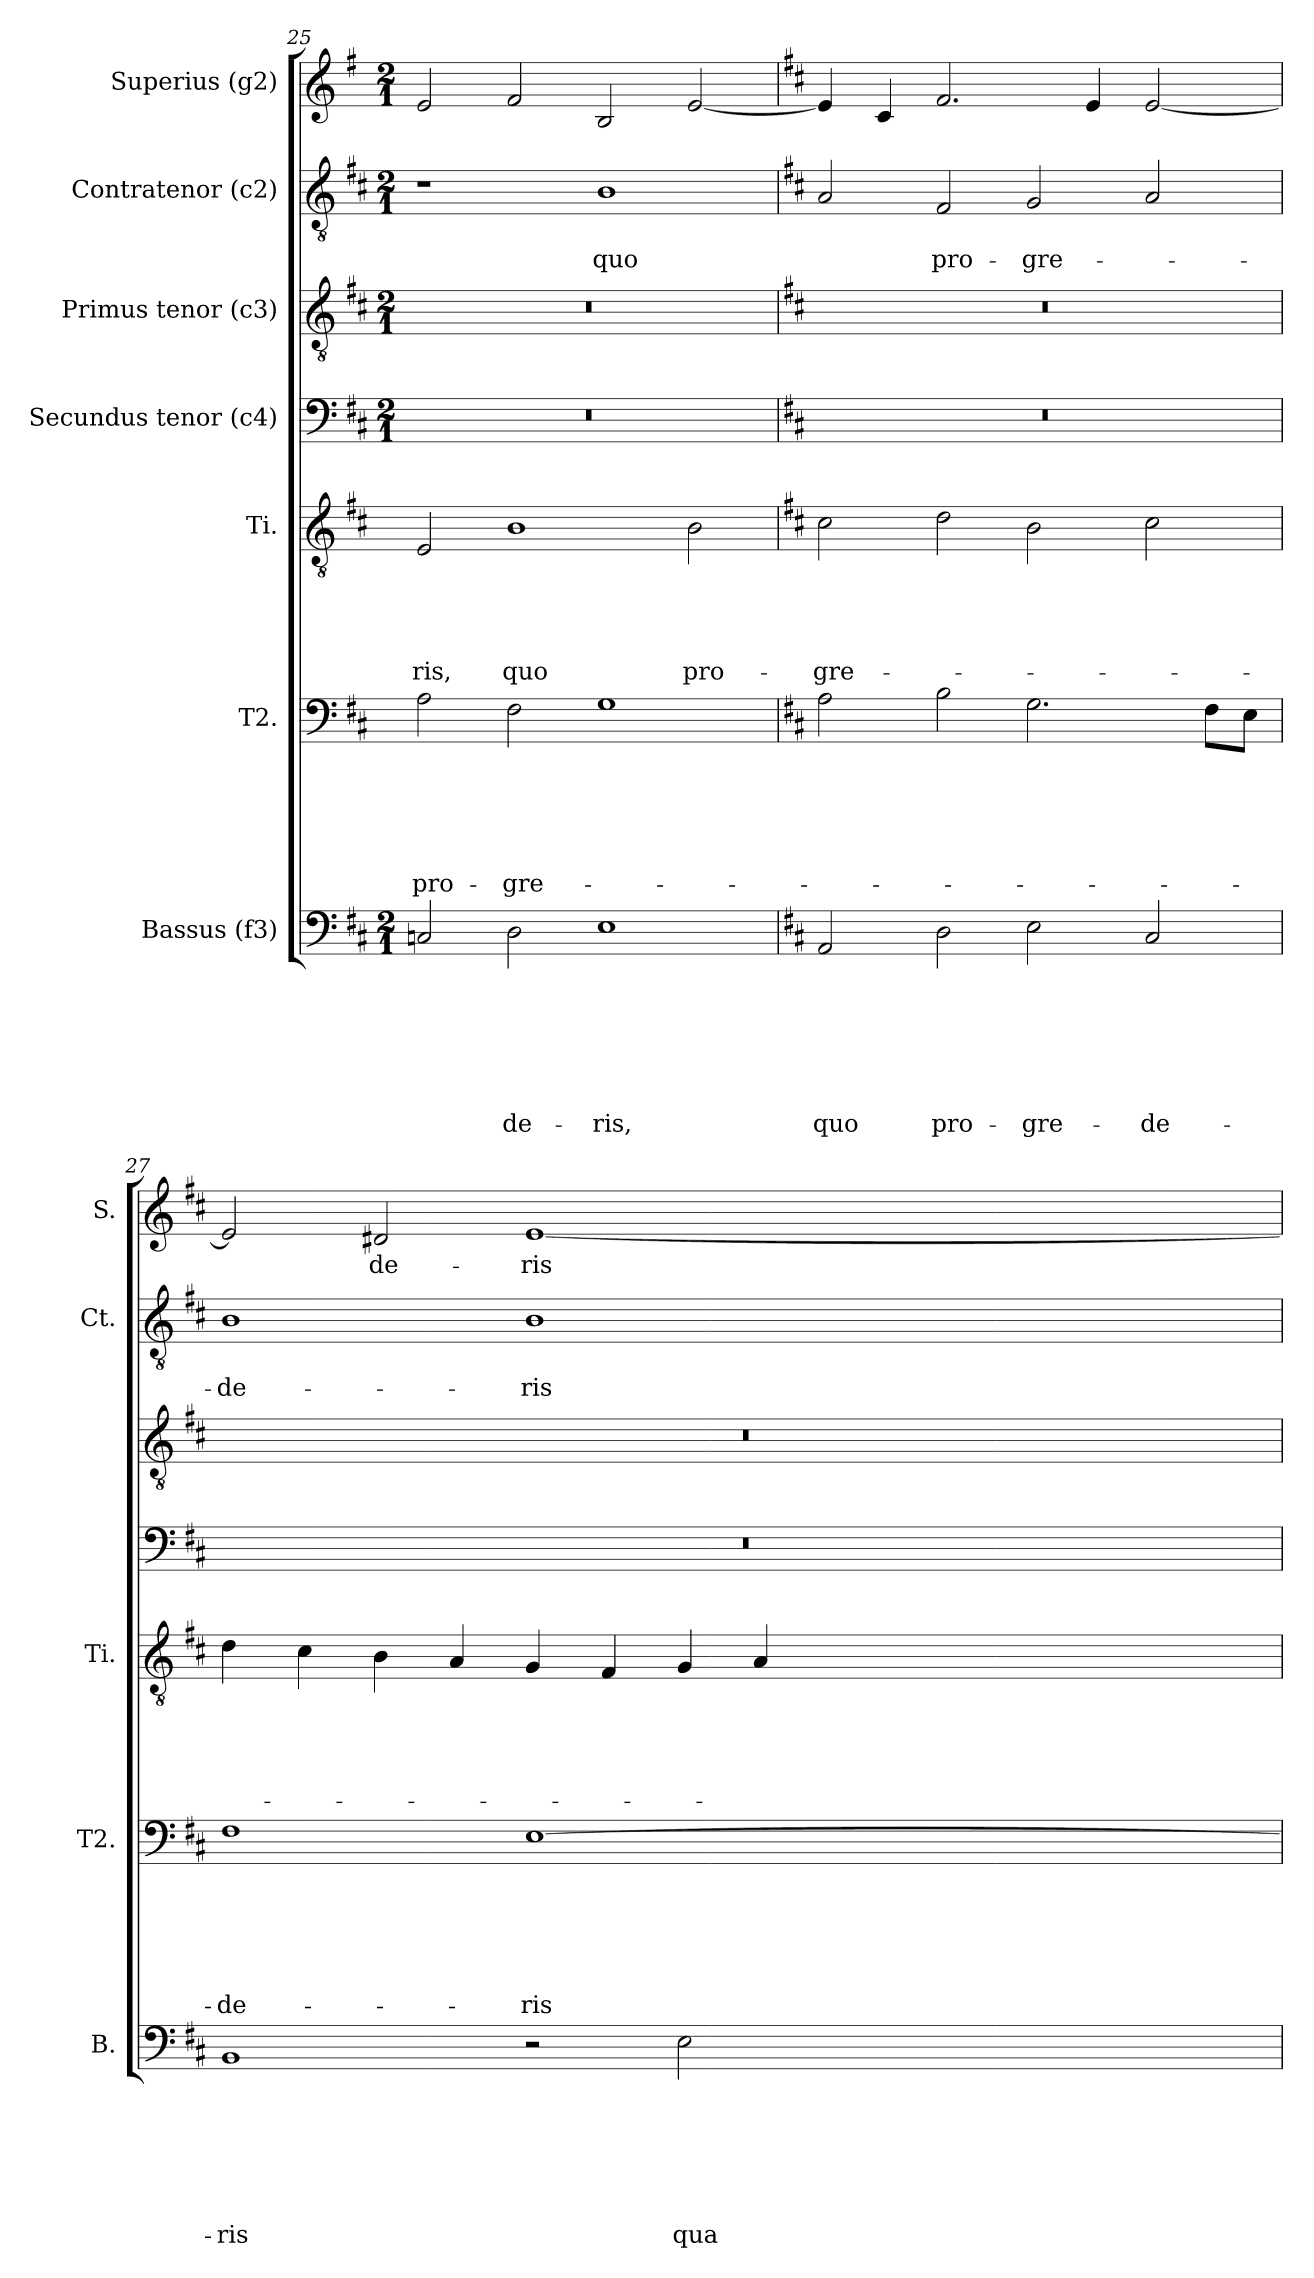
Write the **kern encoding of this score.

**kern	**text	**text	**text	**text	**text	**text	**text	**kern	**text	**text	**text	**text	**text	**text	**kern	**text	**text	**text	**text	**text	**kern	**kern	**kern	**text	**text	**kern	**text
*part7	*part7	*part7	*part7	*part7	*part7	*part7	*part7	*part6	*part6	*part6	*part6	*part6	*part6	*part6	*part5	*part5	*part5	*part5	*part5	*part5	*part4	*part3	*part2	*part2	*part2	*part1	*part1
*staff7	*staff7	*staff7	*staff7	*staff7	*staff7	*staff7	*staff7	*staff6	*staff6	*staff6	*staff6	*staff6	*staff6	*staff6	*staff5	*staff5	*staff5	*staff5	*staff5	*staff5	*staff4	*staff3	*staff2	*staff2	*staff2	*staff1	*staff1
*I"Bassus (f3)	*	*	*	*	*	*	*	*I"T2.	*	*	*	*	*	*	*I"Ti.	*	*	*	*	*	*I"Secundus tenor (c4)	*I"Primus tenor (c3)	*I"Contratenor (c2)	*	*	*I"Superius (g2)	*
*I'B.	*	*	*	*	*	*	*	*I'T2.	*	*	*	*	*	*	*I'Ti.	*	*	*	*	*	*	*	*I'Ct.	*	*	*I'S.	*
*clefF4	*	*	*	*	*	*	*	*clefF4	*	*	*	*	*	*	*clefGv2	*	*	*	*	*	*clefF4	*clefGv2	*clefGv2	*	*	*clefG2	*
*k[f#c#]	*	*	*	*	*	*	*	*k[f#c#]	*	*	*	*	*	*	*k[f#c#]	*	*	*	*	*	*k[f#c#]	*k[f#c#]	*k[f#c#]	*	*	*k[f#]	*
*D:	*	*	*	*	*	*	*	*D:	*	*	*	*	*	*	*D:	*	*	*	*	*	*D:	*D:	*D:	*	*	*G:	*
*M2/1	*	*	*	*	*	*	*	*	*	*	*	*	*	*	*	*	*	*	*	*	*M2/1	*M2/1	*M2/1	*	*	*M2/1	*
=25	=25	=25	=25	=25	=25	=25	=25	=25	=25	=25	=25	=25	=25	=25	=25	=25	=25	=25	=25	=25	=25	=25	=25	=25	=25	=25	=25
!	!	!	!	!	!	!	!	!	!	!	!	!	!	!LO:LY:b	!	!	!	!	!	!LO:LY:b	!	!	!	!	!	!	!
2C/	.	.	.	.	.	.	.	2A\	.	.	.	.	.	pro-	2E/	.	.	.	.	-ris,	0r	0r	1r	.	.	2e/	.
!	!	!	!	!	!	!	!LO:LY:b	!	!	!	!	!	!	!LO:LY:b	!	!	!	!	!	!LO:LY:b	!	!	!	!	!	!	!
2D\	.	.	.	.	.	.	-de-	2F#\	.	.	.	.	.	-gre-	1B	.	.	.	.	quo	.	.	.	.	.	2f#/	.
!	!	!	!	!	!	!	!LO:LY:b	!	!	!	!	!	!	!	!	!	!	!	!	!	!	!	!	!	!LO:LY:b	!	!
1E	.	.	.	.	.	.	-ris,	1G	.	.	.	.	.	.	.	.	.	.	.	.	.	.	1B	.	quo	2B/	.
!	!	!	!	!	!	!	!	!	!	!	!	!	!	!	!	!	!	!	!	!LO:LY:b	!	!	!	!	!	!	!
.	.	.	.	.	.	.	.	.	.	.	.	.	.	.	2B\	.	.	.	.	pro-	.	.	.	.	.	[>2e/	.
!!LO:PB:g=z
=26	=26	=26	=26	=26	=26	=26	=26	=26	=26	=26	=26	=26	=26	=26	=26	=26	=26	=26	=26	=26	=26	=26	=26	=26	=26	=26	=26
*	*	*	*	*	*	*	*	*	*	*	*	*	*	*	*	*	*	*	*	*	*	*	*	*	*	*k[f#c#]	*
*	*	*	*	*	*	*	*	*	*	*	*	*	*	*	*	*	*	*	*	*	*	*	*	*	*	*D:	*
!	!	!	!	!	!	!	!LO:LY:b	!	!	!	!	!	!	!	!	!	!	!	!	!LO:LY:b	!	!	!	!	!	!	!
2AA/	.	.	.	.	.	.	quo	2A\	.	.	.	.	.	.	2c#\	.	.	.	.	-gre-	0r	0r	2A/	.	.	4e/]	.
.	.	.	.	.	.	.	.	.	.	.	.	.	.	.	.	.	.	.	.	.	.	.	.	.	.	4c#/	.
!	!	!	!	!	!	!	!LO:LY:b	!	!	!	!	!	!	!	!	!	!	!	!	!	!	!	!	!	!LO:LY:b	!	!
2D\	.	.	.	.	.	.	pro-	2B\	.	.	.	.	.	.	2d\	.	.	.	.	.	.	.	2F#/	.	pro-	2.f#/	.
!	!	!	!	!	!	!	!LO:LY:b	!	!	!	!	!	!	!	!	!	!	!	!	!	!	!	!	!	!LO:LY:b	!	!
2E\	.	.	.	.	.	.	-gre-	2.G\	.	.	.	.	.	.	2B\	.	.	.	.	.	.	.	2G/	.	-gre-	.	.
.	.	.	.	.	.	.	.	.	.	.	.	.	.	.	.	.	.	.	.	.	.	.	.	.	.	4e/	.
!	!	!	!	!	!	!	!LO:LY:b	!	!	!	!	!	!	!	!	!	!	!	!	!	!	!	!	!	!	!	!
2C#/	.	.	.	.	.	.	-de-	.	.	.	.	.	.	.	2c#\	.	.	.	.	.	.	.	2A/	.	.	[<2e/	.
.	.	.	.	.	.	.	.	8F#\L	.	.	.	.	.	.	.	.	.	.	.	.	.	.	.	.	.	.	.
.	.	.	.	.	.	.	.	8E\J	.	.	.	.	.	.	.	.	.	.	.	.	.	.	.	.	.	.	.
=27	=27	=27	=27	=27	=27	=27	=27	=27	=27	=27	=27	=27	=27	=27	=27	=27	=27	=27	=27	=27	=27	=27	=27	=27	=27	=27	=27
!	!	!	!	!	!	!	!LO:LY:b	!	!	!	!	!	!	!LO:LY:b	!	!	!	!	!	!	!	!	!	!	!LO:LY:b	!	!
1BB	.	.	.	.	.	.	-ris	1F#	.	.	.	.	.	-de-	4d\	.	.	.	.	.	0r	0r	1B	.	-de-	2e/]	.
.	.	.	.	.	.	.	.	.	.	.	.	.	.	.	4c#\	.	.	.	.	.	.	.	.	.	.	.	.
!	!	!	!	!	!	!	!	!	!	!	!	!	!	!	!	!	!	!	!	!	!	!	!	!	!	!	!LO:LY:b
.	.	.	.	.	.	.	.	.	.	.	.	.	.	.	4B\	.	.	.	.	.	.	.	.	.	.	2d#/	-de-
.	.	.	.	.	.	.	.	.	.	.	.	.	.	.	4A/	.	.	.	.	.	.	.	.	.	.	.	.
!	!	!	!	!	!	!	!	!	!	!	!	!	!	!LO:LY:b	!	!	!	!	!	!	!	!	!	!	!LO:LY:b	!	!LO:LY:b
2r	.	.	.	.	.	.	.	[>1E	.	.	.	.	.	-ris	4G/	.	.	.	.	.	.	.	1B	.	-ris	[<1e	-ris
.	.	.	.	.	.	.	.	.	.	.	.	.	.	.	4F#/	.	.	.	.	.	.	.	.	.	.	.	.
!	!	!	!	!	!	!	!LO:LY:b	!	!	!	!	!	!	!	!	!	!	!	!	!	!	!	!	!	!	!	!
2E\	.	.	.	.	.	.	qua-	.	.	.	.	.	.	.	4G/	.	.	.	.	.	.	.	.	.	.	.	.
.	.	.	.	.	.	.	.	.	.	.	.	.	.	.	4A/	.	.	.	.	.	.	.	.	.	.	.	.
=	=	=	=	=	=	=	=	=	=	=	=	=	=	=	=	=	=	=	=	=	=	=	=	=	=	=	=
*-	*-	*-	*-	*-	*-	*-	*-	*-	*-	*-	*-	*-	*-	*-	*-	*-	*-	*-	*-	*-	*-	*-	*-	*-	*-	*-	*-
